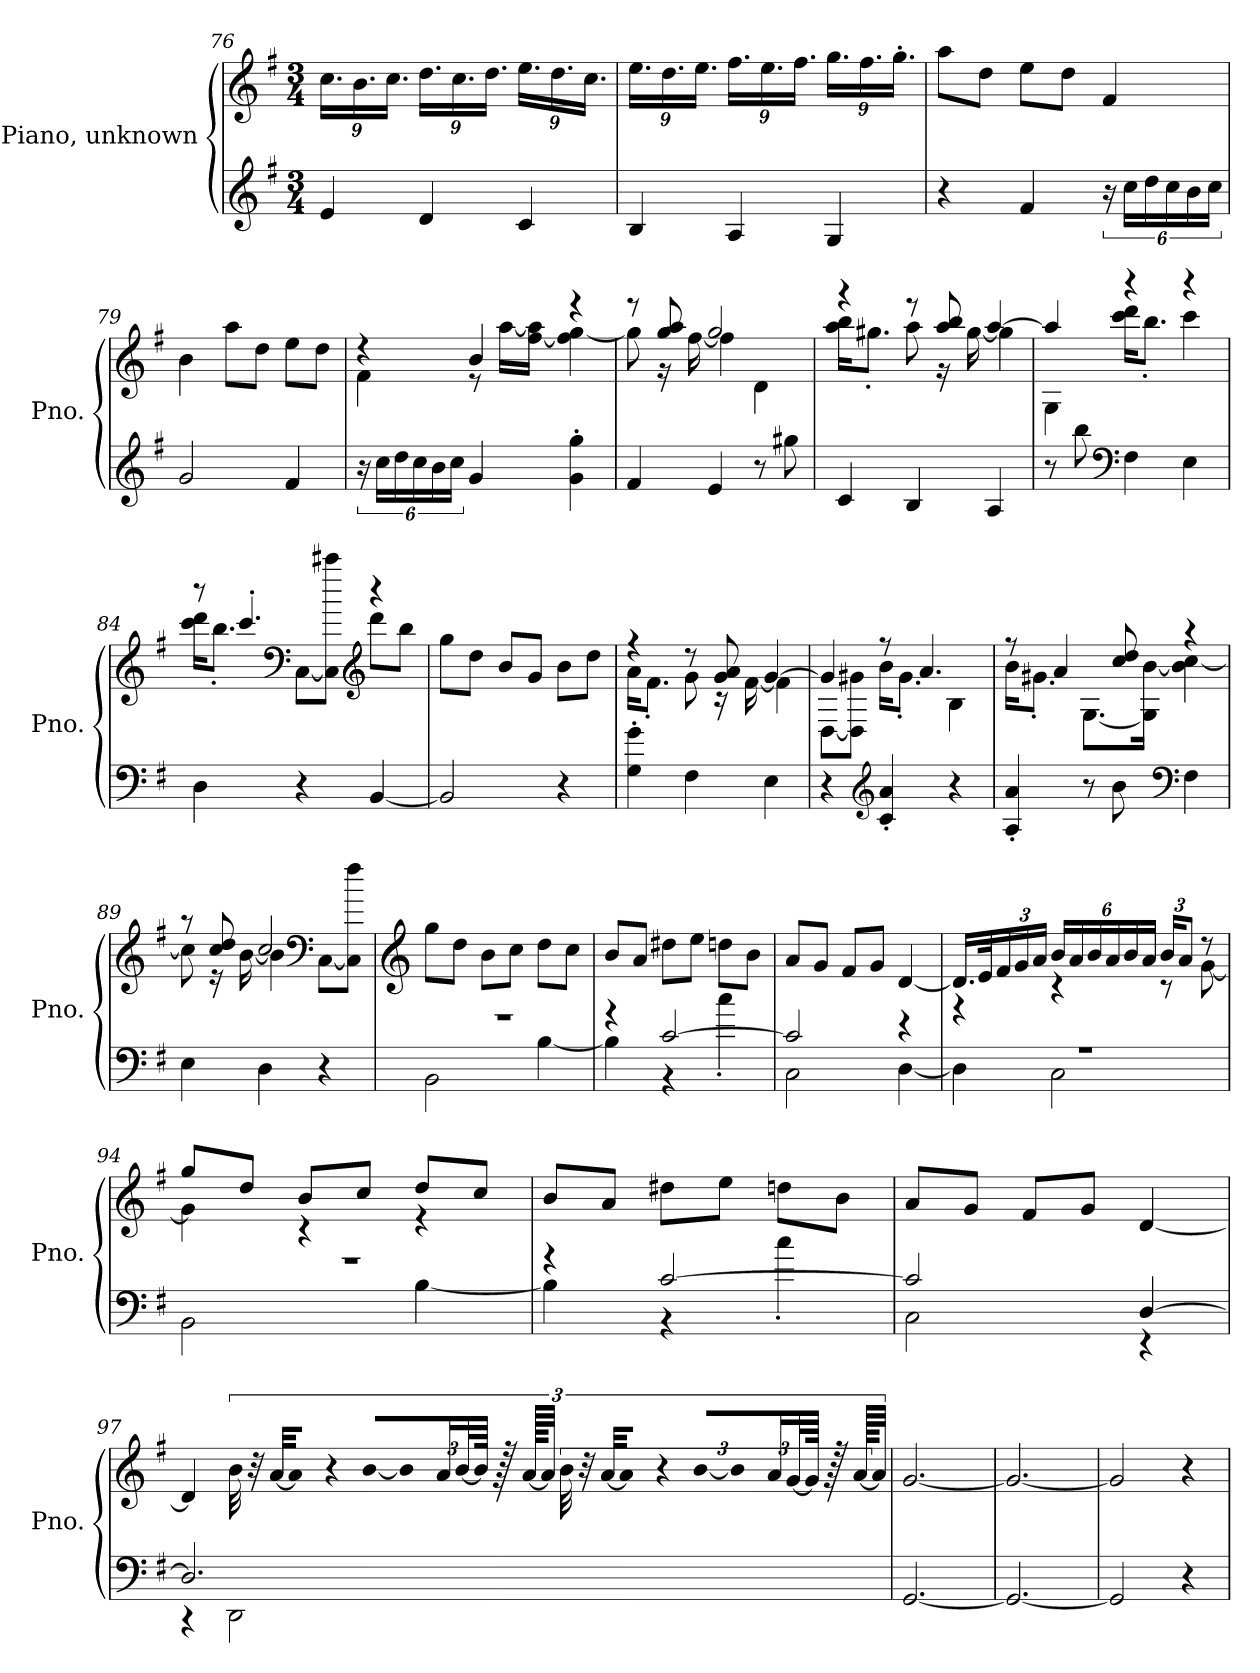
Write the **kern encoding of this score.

**kern	**kern
*part1	*part1
*staff2	*staff1
*I"Piano, unknown	*
*I'Pno.	*
*clefG2	*clefG2
*k[f#]	*k[f#]
*M3/4	*M3/4
*	*Xbrackettup
=76	=76
4e/	18.cc\LL
.	18.b\
.	18.cc\JJ
4d/	18.dd\LL
.	18.cc\
.	18.dd\JJ
4c/	18.ee\LL
.	18.dd\
.	18.cc\JJ
=77	=77
4B/	18.ee\LL
.	18.dd\
.	18.ee\JJ
4A/	18.ff#\LL
.	18.ee\
.	18.ff#\JJ
4G/	18.gg\LL
.	18.ff#\
.	18.gg'\JJ
!!LO:LB:g=z
=78	=78
4r	8aa\L
.	8dd\J
4f#/	8ee\L
.	8dd\J
24r	4f#/
24cc\LL	.
24dd\	.
*Xbrackettup	*
24cc\	.
24b\	.
24cc\JJ	.
=79	=79
2g/	4b\
.	8aa\L
.	8dd\J
4f#/	8ee\L
.	8dd\J
=80	=80
*brackettup	*
*	*^
24r	4r	4f#\
24cc\LL	.	.
24dd\	.	.
*Xbrackettup	*	*
24cc\	.	.
24b\	.	.
24cc\JJ	.	.
4g/	4b/	8r
.	.	[16aa\LL
.	.	[16ff#\ 16aa\]JJ
4g\' 4gg\'	4r	4ff#\] [4gg\
=81	=81	=81
4f#/	8r	8gg\]
.	8gg/ 8aa/	16r
.	.	[16ff#\
4e/	2gg/	4ff#\]
8r	.	4d\
8gg#X\	.	.
!!LO:LB:g=z	!!
=82	=82	=82
4c/	4r	16aa\ 16bb\KL
.	.	8.gg#X'\J
4B/	8r	8aa\
.	8aa/ 8bb/	16r
.	.	[16gg#\
4A/	[4aa/	4gg#\]
=83	=83	=83
8r	4aa/]	4G\
8bb\	.	.
*clefF4	*	*
4F#\	4r	16ccc\ 16ddd\KL
.	.	8.bb'\J
4E\	4r	4ccc\
=84	=84	=84
4D\	8r	16ccc\ 16ddd\KL
.	.	8.bb'\J
.	4.ccc'/	.
*	*clefF4	*
4r	.	[8C\L
.	.	8C\] 8ccc#X\J
*	*clefG2	*
[4BB/	4r	8ddd\L
.	.	8bb\J
*	*v	*v
=85	=85
2BB/]	8gg\L
.	8dd\J
.	8b/L
.	8g/J
4r	8b\L
.	8dd\J
!!LO:LB:g=z
=86	=86
*	*^
4G\' 4g\'	4r	16a\KL
.	.	8.f#'\J
4F#\	8r	8g\
.	8g/ 8a/	16r
.	.	[16f#\
4E\	[4g/	4f#\]
=87	=87	=87
4r	4g/]	[8D\L
.	.	8D\] 8g#X\J
*clefG2	*	*
4c/' 4a/'	8r	16b\KL
.	.	8.g#'\J
.	4.a/	.
4r	.	4B\
=88	=88	=88
4A/' 4a/'	8r	16b\KL
.	.	8.g#X'\J
.	4a/	.
8r	.	[8.G\L
8b\	8cc/ 8dd/	.
.	.	16G\] [16b\Jk
*clefF4	*	*
4F#\	4r	4b\] [4cc\
=89	=89	=89
4E\	8r	8cc\]
.	8cc/ 8dd/	16r
.	.	[16b\
4D\	2cc/	4b\]
*	*clefF4	*
4r	.	[8C\L
.	.	8C\] 8ff#\J
*	*v	*v
!!LO:LB:g=z
=90	=90
*	*clefG2
*^	*
2.r	2BB\	8gg\L
.	.	8dd\J
.	.	8b\L
.	.	8cc\J
.	[4B\	8dd\L
.	.	8cc\J
=91	=91	=91
4r	4B\]	8b/L
.	.	8a/J
[2c/	4r	8dd#X\L
.	.	8ee\J
.	4cc'\	8ddn\L
.	.	8b\J
=92	=92	=92
2c/]	2C\	8a/L
.	.	8g/J
.	.	8f#/L
.	.	8g/J
4r	[4D\	[4d/
=93	=93	=93
*	*	*^
2.r	4D\]	16.d/LL]	4r
.	.	32e/K	.
.	.	24f#/	.
.	.	24g/	.
.	.	24a/JJ	.
.	2C\	24b/LL	4r
.	.	24a/	.
.	.	24b/	.
.	.	24a/	.
.	.	24b/	.
.	.	24a/JJ	.
.	.	24b/KL	8r
.	.	12a/J	.
.	.	8r	[8g\
=94	=94	=94	=94
2.r	2BB\	8gg/L	4g\]
.	.	8dd/J	.
.	.	8b/L	4r
.	.	8cc/J	.
.	[4B\	8dd/L	4r
.	.	8cc/J	.
*	*	*v	*v
!!LO:LB:g=z
=95	=95	=95
4r	4B\]	8b/L
.	.	8a/J
[2c/	4r	8dd#X\L
.	.	8ee\J
.	4cc'\	8ddn\L
.	.	8b\J
=96	=96	=96
2c/]	2C\	8a/L
.	.	8g/J
.	.	8f#/L
.	.	8g/J
[4D/	4r	[4d/
=97	=97	=97
2.D/]	4r	4d/]
*	*	*brackettup
.	2DD\	48b\
.	.	48r
.	.	[48a/LLL
.	.	64a/JJJk]
.	.	128r
.	.	[128b/KKLLL
.	.	32b/J]
*	*	*Xbrackettup
.	.	24a/
.	.	[48b/L
.	.	64b/JJJk]
.	.	128r
.	.	[128a/KKLLL
.	.	32a/JJJ]
*	*	*brackettup
.	.	48b\
.	.	48r
.	.	[48a/LLL
.	.	64a/JJJk]
.	.	128r
.	.	[128b/KKLLL
.	.	32b/J]
*	*	*Xbrackettup
.	.	24a/
.	.	[48g/L
.	.	64g/JJJk]
.	.	128r
.	.	[128a/KKLLL
.	.	32a/JJJ]
*v	*v	*
=98	=98
[2.GG/	[2.g/
!!LO:PB:g=z
=99	=99
2.GG/_	2.g/_
=100	=100
2GG/]	2g/]
4r	4r
=	=
*-	*-
